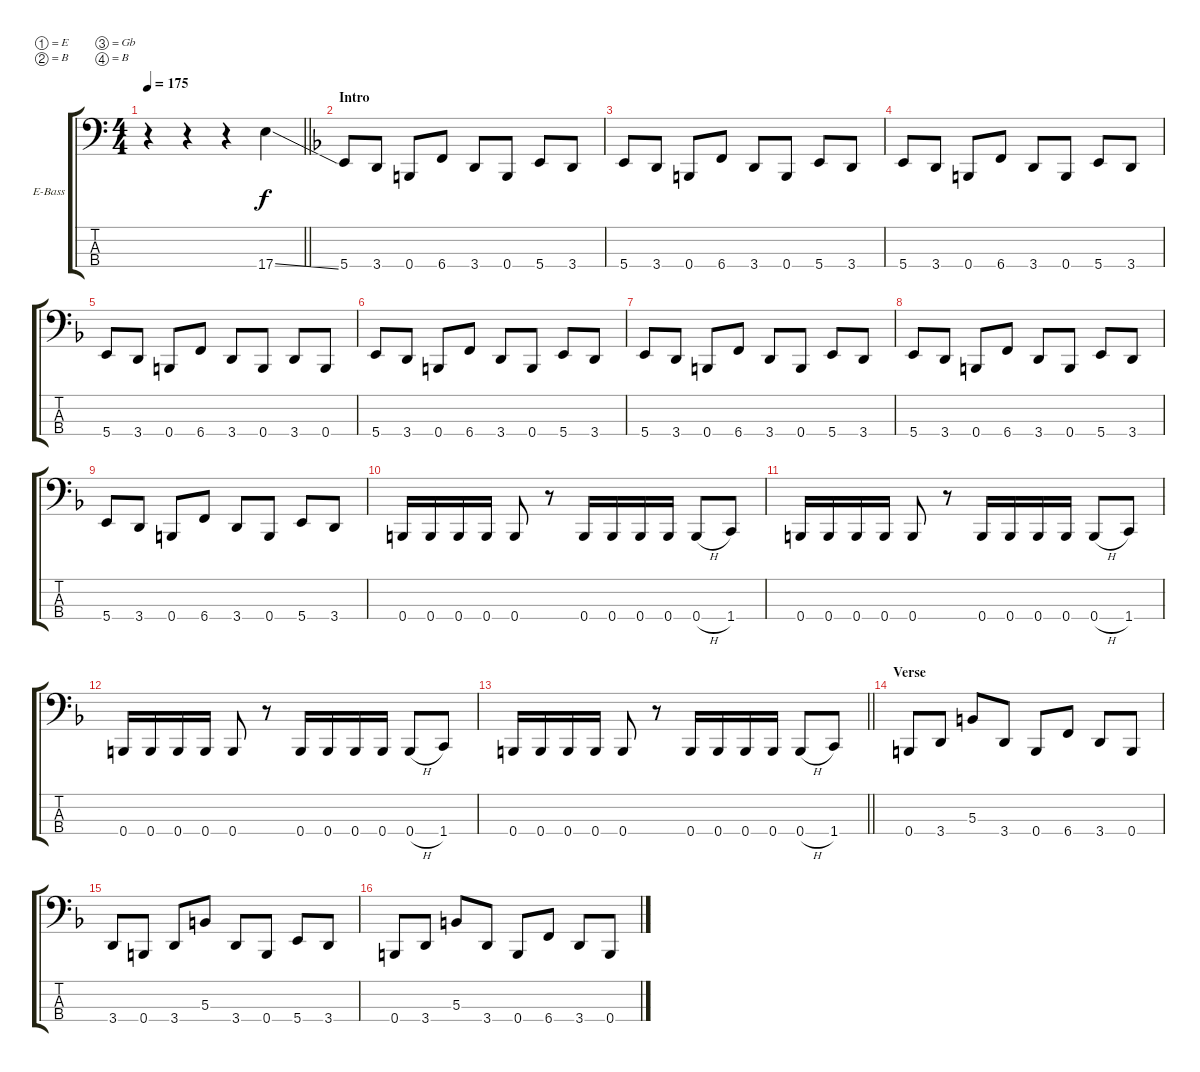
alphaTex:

\bracketExtendMode groupsimilarinstruments
\firstSystemTrackNameOrientation horizontal
\otherSystemsTrackNameOrientation horizontal
\track ("Traccia 5" "E-Bass") {instrument electricbasspick}
\staff {score tabs}
\tuning (E2 B1 Gb1 B0)
\ts (4 4)
\beaming (8 2 2 2 2)
\tempo 175
\clef f4
\barLineRight lightlight
\ks c
r.4{dy f instrument electricbasspick} r.4 r.4 17.4{ss}.4 |
\section ("" "Intro")
\ks f
5.4.8 3.4.8 0.4.8 6.4.8 3.4.8 0.4.8 5.4.8 3.4.8 |
5.4.8 3.4.8 0.4.8 6.4.8 3.4.8 0.4.8 5.4.8 3.4.8 |
5.4.8 3.4.8 0.4.8 6.4.8 3.4.8 0.4.8 5.4.8 3.4.8 |
5.4.8 3.4.8 0.4.8 6.4.8 3.4.8 0.4.8 3.4.8 0.4.8 |
5.4.8 3.4.8 0.4.8 6.4.8 3.4.8 0.4.8 5.4.8 3.4.8 |
5.4.8 3.4.8 0.4.8 6.4.8 3.4.8 0.4.8 5.4.8 3.4.8 |
5.4.8 3.4.8 0.4.8 6.4.8 3.4.8 0.4.8 5.4.8 3.4.8 |
5.4.8 3.4.8 0.4.8 6.4.8 3.4.8 0.4.8 5.4.8 3.4.8 |
0.4.16 0.4.16 0.4.16 0.4.16 0.4.8 r.8 0.4.16 0.4.16 0.4.16 0.4.16 0.4{h}.8 1.4.8 |
0.4.16 0.4.16 0.4.16 0.4.16 0.4.8 r.8 0.4.16 0.4.16 0.4.16 0.4.16 0.4{h}.8 1.4.8 |
0.4.16 0.4.16 0.4.16 0.4.16 0.4.8 r.8 0.4.16 0.4.16 0.4.16 0.4.16 0.4{h}.8 1.4.8 |
\barLineRight lightlight
0.4.16 0.4.16 0.4.16 0.4.16 0.4.8 r.8 0.4.16 0.4.16 0.4.16 0.4.16 0.4{h}.8 1.4.8 |
\section ("" "Verse")
0.4.8 3.4.8 5.3.8 3.4.8 0.4.8 6.4.8 3.4.8 0.4.8 |
3.4.8 0.4.8 3.4.8 5.3.8 3.4.8 0.4.8 5.4.8 3.4.8 |
0.4.8 3.4.8 5.3.8 3.4.8 0.4.8 6.4.8 3.4.8 0.4.8
